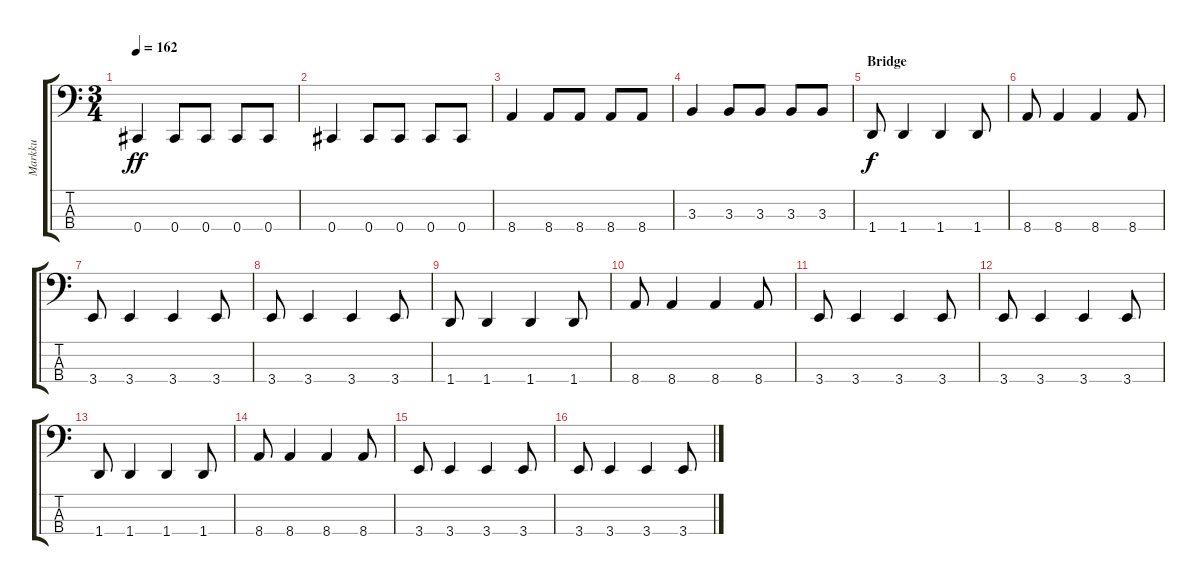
\track ("Markku" "Markku") {instrument electricbasspick}
\staff {score tabs}
\tuning (Gb2 Db2 Ab1 Db1) {hide}
\ts (3 4)
\tempo 162
\clef f4
\ks c
0.4.4{dy ff} 0.4.8 0.4.8 0.4.8 0.4.8 |
0.4.4 0.4.8 0.4.8 0.4.8 0.4.8 |
8.4.4 8.4.8 8.4.8 8.4.8 8.4.8 |
3.3.4 3.3.8 3.3.8 3.3.8 3.3.8 |
\section ("" "Bridge")
1.4.8{dy f} 1.4.4 1.4.4 1.4.8 |
8.4.8 8.4.4 8.4.4 8.4.8 |
3.4.8 3.4.4 3.4.4 3.4.8 |
3.4.8 3.4.4 3.4.4 3.4.8 |
1.4.8 1.4.4 1.4.4 1.4.8 |
8.4.8 8.4.4 8.4.4 8.4.8 |
3.4.8 3.4.4 3.4.4 3.4.8 |
3.4.8 3.4.4 3.4.4 3.4.8 |
1.4.8 1.4.4 1.4.4 1.4.8 |
8.4.8 8.4.4 8.4.4 8.4.8 |
3.4.8 3.4.4 3.4.4 3.4.8 |
3.4.8 3.4.4 3.4.4 3.4.8
